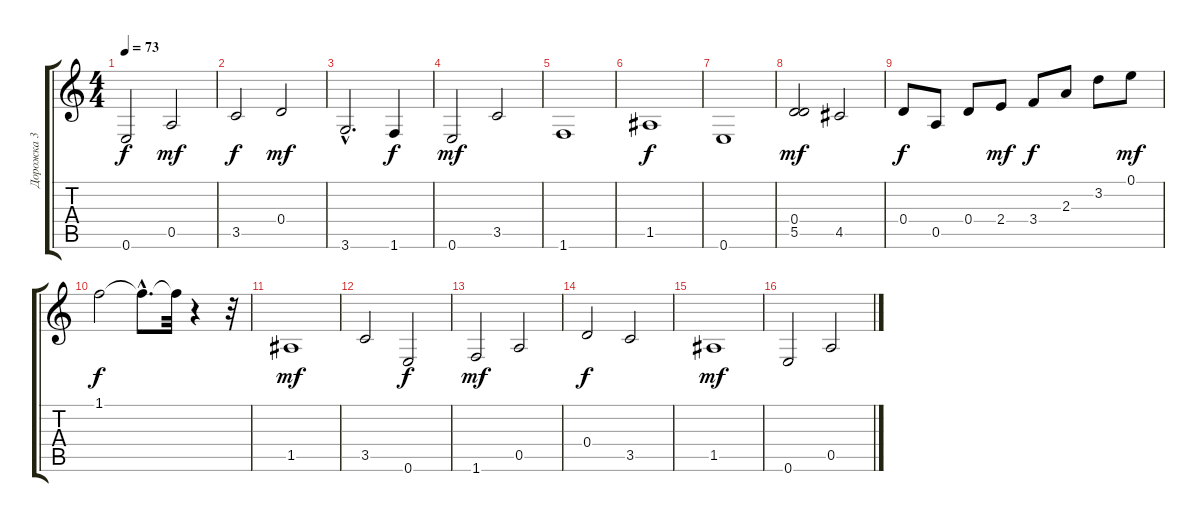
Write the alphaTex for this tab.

\track ("Дорожка 3" "Дорожка 3") {instrument acousticguitarnylon}
\staff {score tabs}
\tuning (E4 B3 G3 D3 A2 E2) {hide}
\ts (4 4)
\tempo 73
\clef g2
\ks c
0.6.2{dy f} 0.5.2{dy mf} |
3.5.2{dy f} 0.4.2{dy mf} |
3.6{hac}.2{d} 1.6.4{dy f} |
0.6.2{dy mf} 3.5.2 |
1.6.1 |
1.5.1{dy f} |
0.6.1 |
(0.4 5.5).2{dy mf} 4.5.2 |
0.4.8{dy f} 0.5.8 0.4.8 2.4.8{dy mf} 3.4.8{dy f} 2.3.8 3.2.8 0.1.8{dy mf} |
1.1.2{dy f} 1.1{hac t}.8{d} 1.1{t}.32 r.4 r.32 |
1.5.1{dy mf} |
3.5.2 0.6.2{dy f} |
1.6.2{dy mf} 0.5.2 |
0.4.2{dy f} 3.5.2 |
1.5.1{dy mf} |
0.6.2 0.5.2
